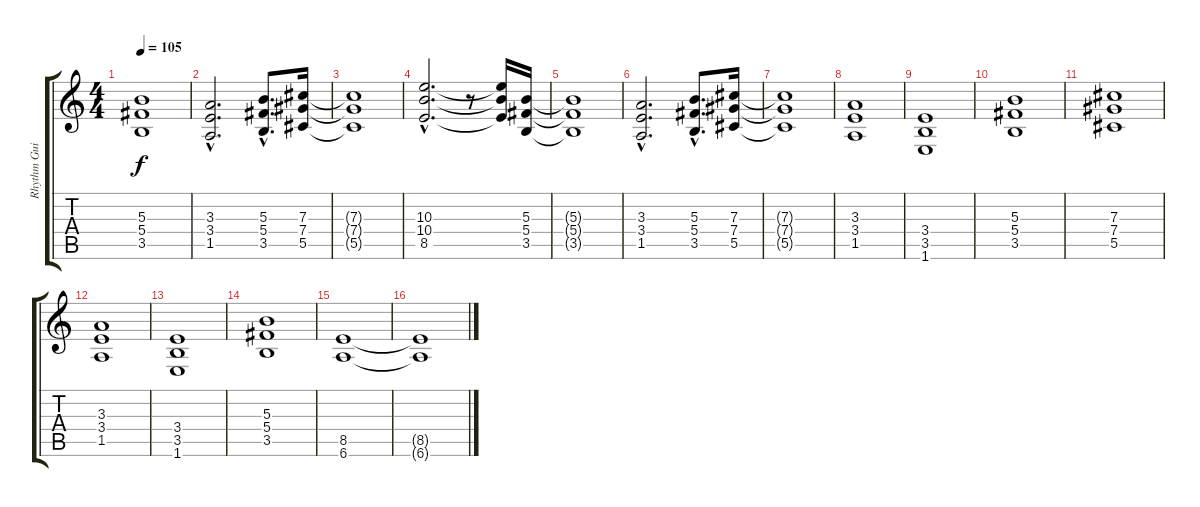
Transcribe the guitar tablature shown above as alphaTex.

\track ("Rhythm Guitar" "Rhythm Gui") {instrument distortionguitar}
\staff {score tabs}
\tuning (Eb4 Bb3 Gb3 Db3 Ab2 Eb2) {hide}
\ts (4 4)
\tempo 105
\clef g2
\ks c
(5.3{t} 5.4{t} 3.5{t}).1{dy f} |
(3.3{hac} 3.4{hac} 1.5{hac}).2{d} (5.3{hac} 5.4{hac} 3.5{hac}).8{d} (7.3 7.4 5.5).16 |
(7.3{t} 7.4{t} 5.5{t}).1 |
(10.3{hac} 10.4{hac} 8.5{hac}).2{d} r.8 (10.3{t} 10.4{t} 8.5{t}).16 (5.3 5.4 3.5).16 |
(5.3{t} 5.4{t} 3.5{t}).1 |
(3.3{hac} 3.4{hac} 1.5{hac}).2{d} (5.3{hac} 5.4{hac} 3.5{hac}).8{d} (7.3 7.4 5.5).16 |
(7.3{t} 7.4{t} 5.5{t}).1 |
(3.3 3.4 1.5).1 |
(3.4 3.5 1.6).1 |
(5.3 5.4 3.5).1 |
(7.3 7.4 5.5).1 |
(3.3 3.4 1.5).1 |
(3.4 3.5 1.6).1 |
(5.3 5.4 3.5).1 |
(8.5 6.6).1 |
(8.5{t} 6.6{t}).1
